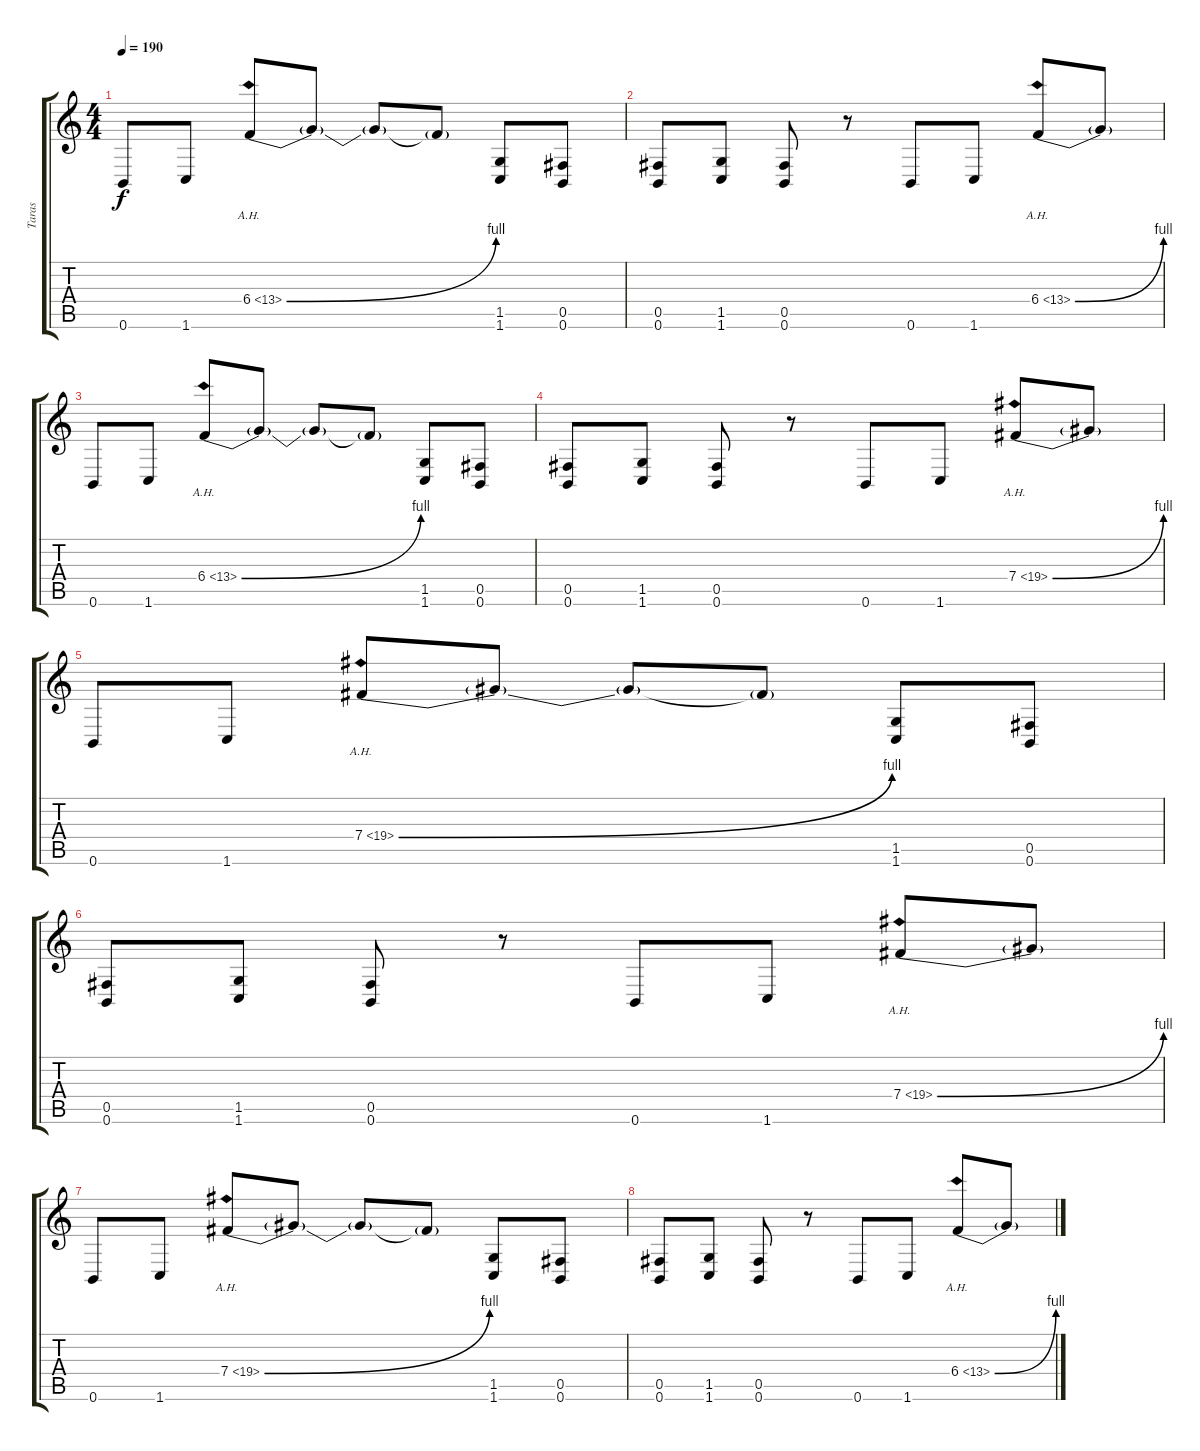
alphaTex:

\track ("Taras" "Taras") {instrument distortionguitar}
\staff {score tabs}
\tuning (Db4 Ab3 E3 B2 Gb2 B1) {hide}
\ts (4 4)
\tempo 190
\clef g2
\ks c
0.6.8{dy f} 1.6.8 6.4{be (bend 0 0 60 4) ah 7}.8 6.4{t}.8 6.4{t}.8 6.4{t}.8 (1.5 1.6).8 (0.5 0.6).8 |
(0.5 0.6).8 (1.5 1.6).8 (0.5 0.6).8 r.8 0.6.8 1.6.8 6.4{be (bend 0 0 60 4) ah 7}.8 6.4{t}.8 |
0.6.8 1.6.8 6.4{be (bend 0 0 60 4) ah 7}.8 6.4{t}.8 6.4{t}.8 6.4{t}.8 (1.5 1.6).8 (0.5 0.6).8 |
(0.5 0.6).8 (1.5 1.6).8 (0.5 0.6).8 r.8 0.6.8 1.6.8 7.4{be (bend 0 0 60 4) ah 12}.8 7.4{t}.8 |
0.6.8 1.6.8 7.4{be (bend 0 0 60 4) ah 12}.8 7.4{t}.8 7.4{t}.8 7.4{t}.8 (1.5 1.6).8 (0.5 0.6).8 |
(0.5 0.6).8 (1.5 1.6).8 (0.5 0.6).8 r.8 0.6.8 1.6.8 7.4{be (bend 0 0 60 4) ah 12}.8 7.4{t}.8 |
0.6.8 1.6.8 7.4{be (bend 0 0 60 4) ah 12}.8 7.4{t}.8 7.4{t}.8 7.4{t}.8 (1.5 1.6).8 (0.5 0.6).8 |
(0.5 0.6).8 (1.5 1.6).8 (0.5 0.6).8 r.8 0.6.8 1.6.8 6.4{be (bend 0 0 60 4) ah 7}.8 6.4{t}.8
